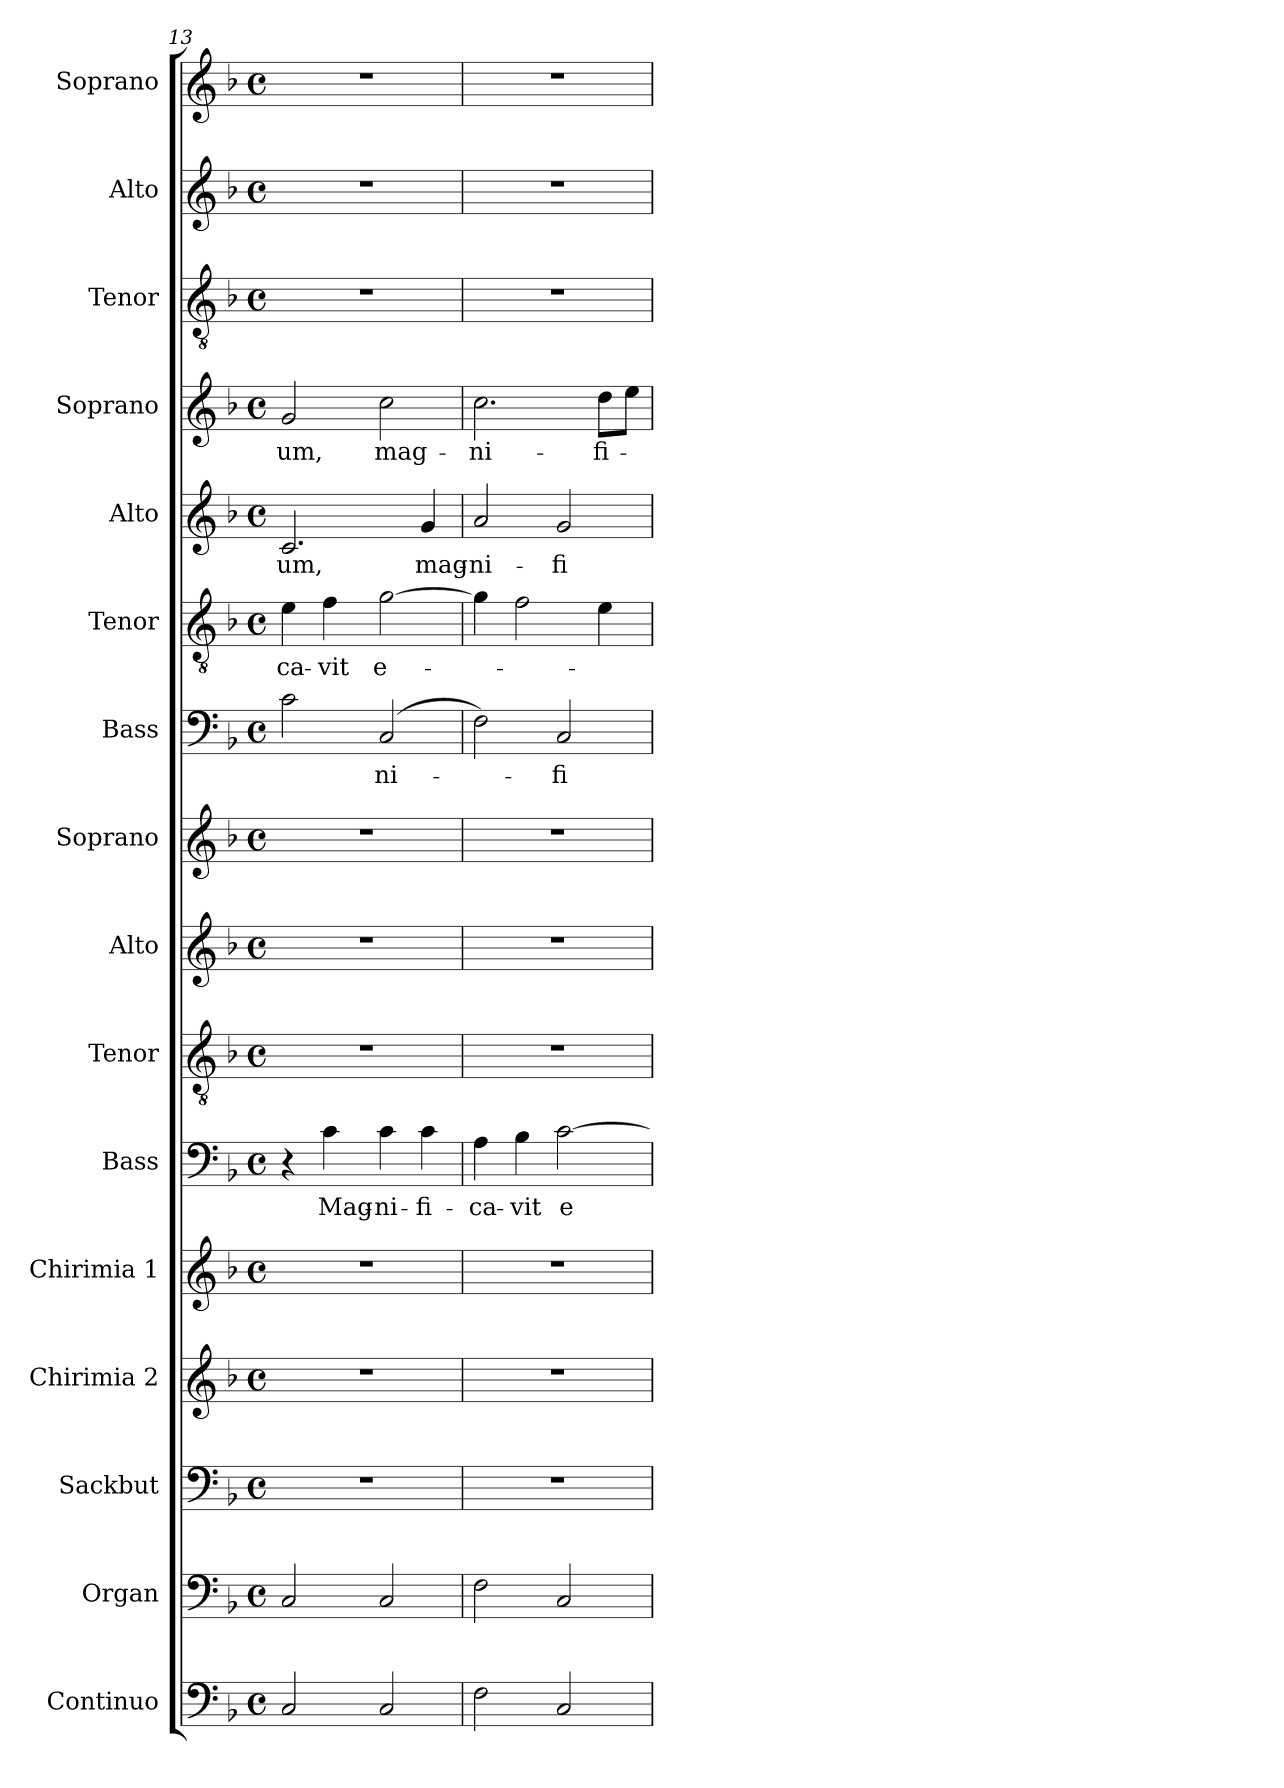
**kern	**kern	**kern	**kern	**kern	**kern	**text	**kern	**kern	**kern	**kern	**text	**kern	**text	**kern	**text	**kern	**text	**kern	**kern	**kern
*part16	*part15	*part14	*part13	*part12	*part11	*part11	*part10	*part9	*part8	*part7	*part7	*part6	*part6	*part5	*part5	*part4	*part4	*part3	*part2	*part1
*staff16	*staff15	*staff14	*staff13	*staff12	*staff11	*staff11	*staff10	*staff9	*staff8	*staff7	*staff7	*staff6	*staff6	*staff5	*staff5	*staff4	*staff4	*staff3	*staff2	*staff1
*I"Continuo	*I"Organ	*I"Sackbut	*I"Chirimia 2	*I"Chirimia 1	*I"Bass	*	*I"Tenor	*I"Alto	*I"Soprano	*I"Bass	*	*I"Tenor	*	*I"Alto	*	*I"Soprano	*	*I"Tenor	*I"Alto	*I"Soprano
*I'Cont.	*I'Org.	*I'Sbt.	*I'Chi.	*I'Chi.	*I'B.	*	*I'T.	*I'A.	*I'S.	*I'B.	*	*I'T.	*	*I'A.	*	*I'S.	*	*I'T.	*I'A.	*I'S.
*clefF4	*clefF4	*clefF4	*clefG2	*clefG2	*clefF4	*	*clefGv2	*clefG2	*clefG2	*clefF4	*	*clefGv2	*	*clefG2	*	*clefG2	*	*clefGv2	*clefG2	*clefG2
*	*	*	*	*	*	*	*ITrd7c12	*	*	*	*	*ITrd7c12	*	*	*	*	*	*ITrd7c12	*	*
*k[b-]	*k[b-]	*k[b-]	*k[b-]	*k[b-]	*k[b-]	*	*k[b-]	*k[b-]	*k[b-]	*k[b-]	*	*k[b-]	*	*k[b-]	*	*k[b-]	*	*k[b-]	*k[b-]	*k[b-]
*F:	*F:	*F:	*F:	*F:	*F:	*	*F:	*F:	*F:	*F:	*	*F:	*	*F:	*	*F:	*	*F:	*F:	*F:
*M4/4	*M4/4	*M4/4	*M4/4	*M4/4	*M4/4	*	*M4/4	*M4/4	*M4/4	*M4/4	*	*M4/4	*	*M4/4	*	*M4/4	*	*M4/4	*M4/4	*M4/4
*met(c)	*met(c)	*met(c)	*met(c)	*met(c)	*met(c)	*	*met(c)	*met(c)	*met(c)	*met(c)	*	*met(c)	*	*met(c)	*	*met(c)	*	*met(c)	*met(c)	*met(c)
=13	=13	=13	=13	=13	=13	=13	=13	=13	=13	=13	=13	=13	=13	=13	=13	=13	=13	=13	=13	=13
!	!	!	!	!	!	!	!	!	!	!	!	!	!LO:LY:b:color=#000000	!	!	!	!	!	!	!
!	!	!	!	!	!	!	!	!	!	!	!	!	!	!	!LO:LY:b:color=#000000	!	!	!	!	!
!	!	!	!	!	!	!	!	!	!	!	!	!	!	!	!	!	!LO:LY:b:color=#000000	!	!	!
2Ci/	2Ci/	1r	1r	1r	4r	.	1r	1r	1r	2ci\	.	4Ei\	-ca-	2.ci/	-um,	2gi/	-um,	1r	1r	1r
!	!	!	!	!	!	!LO:LY:b:color=#000000	!	!	!	!	!	!	!	!	!	!	!	!	!	!
!	!	!	!	!	!	!	!	!	!	!	!	!	!LO:LY:b:color=#000000	!	!	!	!	!	!	!
.	.	.	.	.	4ci\	Mag-	.	.	.	.	.	4Fi\	-vit	.	.	.	.	.	.	.
!	!	!	!	!	!	!LO:LY:b:color=#000000	!	!	!	!	!	!	!	!	!	!	!	!	!	!
!	!	!	!	!	!	!	!	!	!	!	!LO:LY:b:color=#000000	!	!	!	!	!	!	!	!	!
!	!	!	!	!	!	!	!	!	!	!	!	!	!LO:LY:b:color=#000000	!	!	!	!	!	!	!
!	!	!	!	!	!	!	!	!	!	!	!	!	!	!	!	!	!LO:LY:b:color=#000000	!	!	!
2Ci/	2Ci/	.	.	.	4ci\	-ni-	.	.	.	(2Ci/	-ni-	[2Gi\	e-	.	.	2cci\	mag-	.	.	.
!	!	!	!	!	!	!LO:LY:b:color=#000000	!	!	!	!	!	!	!	!	!	!	!	!	!	!
!	!	!	!	!	!	!	!	!	!	!	!	!	!	!	!LO:LY:b:color=#000000	!	!	!	!	!
.	.	.	.	.	4ci\	-fi-	.	.	.	.	.	.	.	4gi/	mag-	.	.	.	.	.
=14	=14	=14	=14	=14	=14	=14	=14	=14	=14	=14	=14	=14	=14	=14	=14	=14	=14	=14	=14	=14
!	!	!	!	!	!	!LO:LY:b:color=#000000	!	!	!	!	!	!	!	!	!	!	!	!	!	!
!	!	!	!	!	!	!	!	!	!	!	!	!	!	!	!LO:LY:b:color=#000000	!	!	!	!	!
!	!	!	!	!	!	!	!	!	!	!	!	!	!	!	!	!	!LO:LY:b:color=#000000	!	!	!
2Fi\	2Fi\	1r	1r	1r	4Ai\	-ca-	1r	1r	1r	2Fi\)	.	4Gi\]	.	2ai/	-ni-	2.cci\	-ni-	1r	1r	1r
!	!	!	!	!	!	!LO:LY:b:color=#000000	!	!	!	!	!	!	!	!	!	!	!	!	!	!
.	.	.	.	.	4B-i\	-vit	.	.	.	.	.	2Fi\	.	.	.	.	.	.	.	.
!	!	!	!	!	!	!LO:LY:b:color=#000000	!	!	!	!	!	!	!	!	!	!	!	!	!	!
!	!	!	!	!	!	!	!	!	!	!	!LO:LY:b:color=#000000	!	!	!	!	!	!	!	!	!
!	!	!	!	!	!	!	!	!	!	!	!	!	!	!	!LO:LY:b:color=#000000	!	!	!	!	!
2Ci/	2Ci/	.	.	.	[2ci\	e-	.	.	.	2Ci/	-fi-	.	.	2gi/	-fi-	.	.	.	.	.
!	!	!	!	!	!	!	!	!	!	!	!	!	!	!	!	!	!LO:LY:b:color=#000000	!	!	!
.	.	.	.	.	.	.	.	.	.	.	.	4Ei\	.	.	.	8ddi\L	-fi-	.	.	.
.	.	.	.	.	.	.	.	.	.	.	.	.	.	.	.	8eei\J	.	.	.	.
=	=	=	=	=	=	=	=	=	=	=	=	=	=	=	=	=	=	=	=	=
*-	*-	*-	*-	*-	*-	*-	*-	*-	*-	*-	*-	*-	*-	*-	*-	*-	*-	*-	*-	*-
